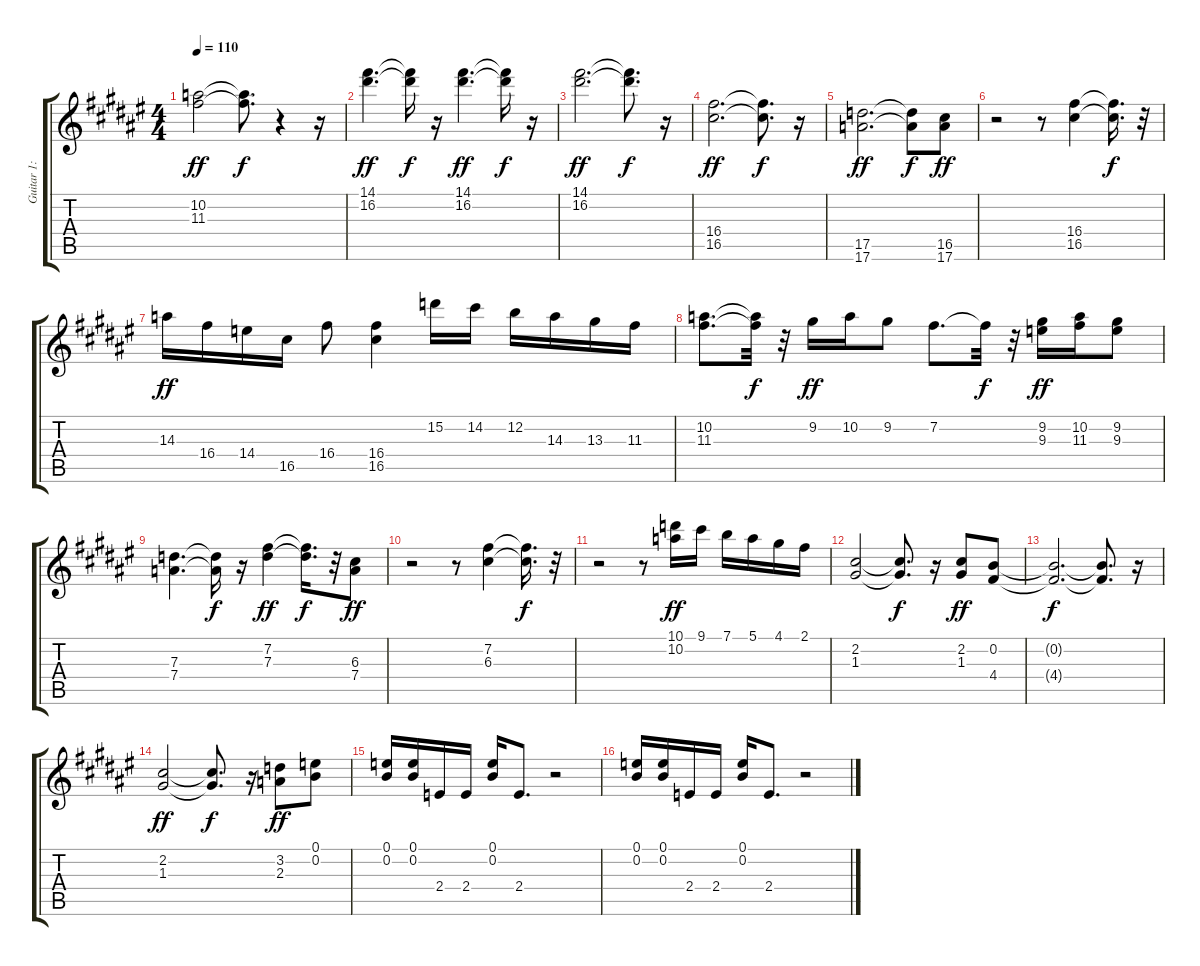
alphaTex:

\track ("Guitar 1: Eddie Martinez" "Guitar 1: ") {instrument electricguitarjazz}
\staff {score tabs}
\tuning (E4 B3 G3 D3 A2 E2) {hide}
\ts (4 4)
\tempo 110
\clef g2
\ks f#
(10.2 11.3).2{dy ff} (10.2{t} 11.3{t}).8{d dy f} r.4 r.16 |
(14.1 16.2).4{d dy ff} (14.1{t} 16.2{t}).16{dy f} r.16 (14.1 16.2).4{d dy ff} (14.1{t} 16.2{t}).16{dy f} r.16 |
(14.1 16.2).2{d dy ff} (14.1{t} 16.2{t}).8{d dy f} r.16 |
(16.4 16.5).2{d dy ff} (16.4{t} 16.5{t}).8{d dy f} r.16 |
(17.5 17.6).2{d dy ff} (17.5{t} 17.6{t}).8{dy f} (16.5 17.6).8{dy ff} |
r.2 r.8 (16.4 16.5).4 (16.4{t} 16.5{t}).16{d dy f} r.32 |
14.3.16{dy ff} 16.4.16 14.4.16 16.5.16 16.4.8 (16.4 16.5).4 15.2.16 14.2.16 12.2.16 14.3.16 13.3.16 11.3.16 |
(10.2 11.3).8{d} (10.2{t} 11.3{t}).32{dy f} r.32 9.2.16{dy ff} 10.2.16 9.2.8 7.2.8{d} 7.2{t}.32{dy f} r.32 (9.2 9.3).16{dy ff} (10.2 11.3).16 (9.2 9.3).8 |
(7.3 7.4).4{d} (7.3{t} 7.4{t}).16{dy f} r.16 (7.2 7.3).4{dy ff} (7.2{t} 7.3{t}).16{d dy f} r.32 (6.3 7.4).8{dy ff} |
r.2 r.8 (7.2 6.3).4 (7.2{t} 6.3{t}).16{d dy f} r.32 |
r.2 r.8 (10.1 10.2).16{dy ff} 9.1.16 7.1.16 5.1.16 4.1.16 2.1.16 |
(2.2 1.3).2 (2.2{t} 1.3{t}).8{d dy f} r.16 (2.2 1.3).8{dy ff} (0.2 4.4).8 |
(0.2{t} 4.4{t}).2{d dy f} (0.2{t} 4.4{t}).8{d} r.16 |
(2.2 1.3).2{dy ff} (2.2{t} 1.3{t}).8{d dy f} r.16 (3.2 2.3).8{dy ff} (0.1 0.2).8 |
(0.1 0.2).16 (0.1 0.2).16 2.4.16 2.4.16 (0.1 0.2).16 2.4.8{d} r.2 |
(0.1 0.2).16 (0.1 0.2).16 2.4.16 2.4.16 (0.1 0.2).16 2.4.8{d} r.2
